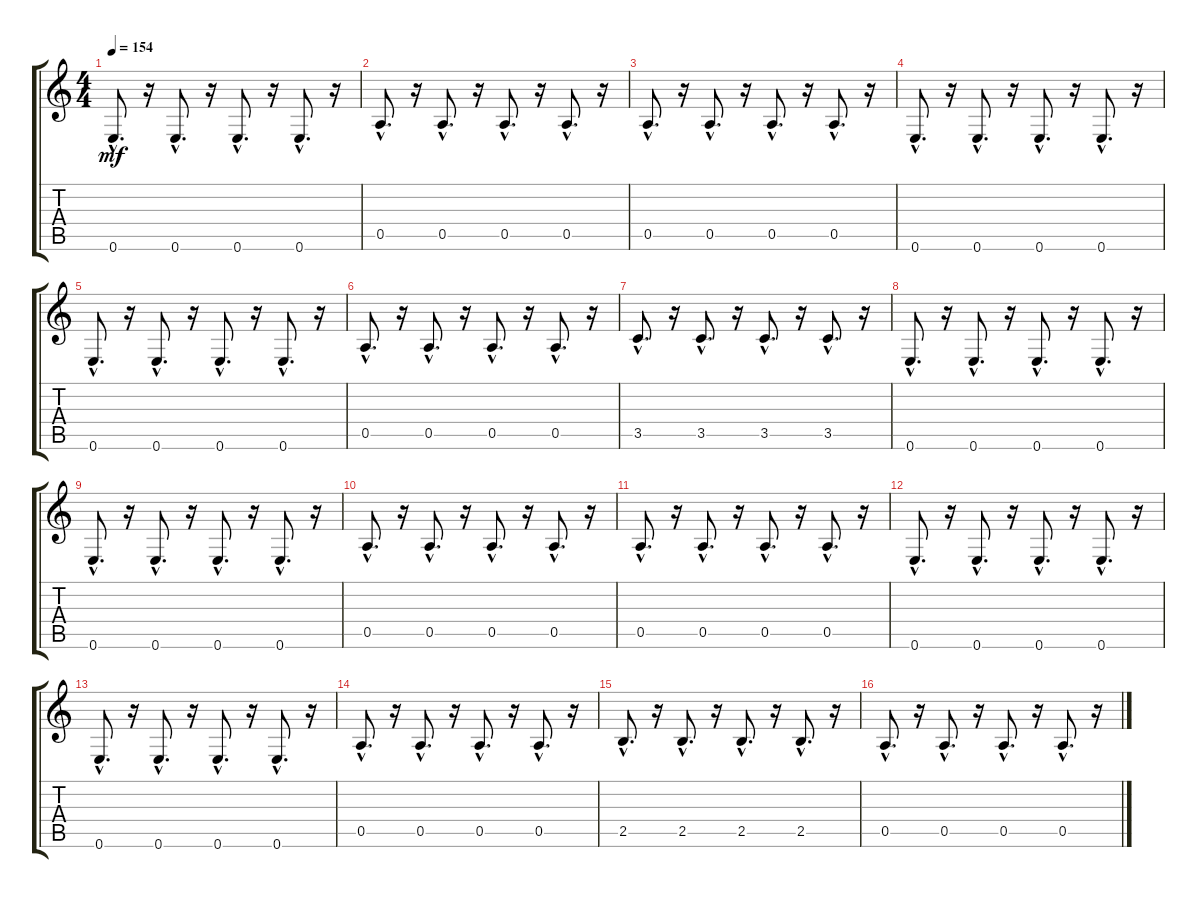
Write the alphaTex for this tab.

\track "" {instrument fretlessbass}
\staff {score tabs}
\tuning (E4 B3 G3 D3 A2 E2) {hide}
\ts (4 4)
\tempo 154
\clef g2
\ks c
0.6{hac}.8{d dy mf} r.16 0.6{hac}.8{d} r.16 0.6{hac}.8{d} r.16 0.6{hac}.8{d} r.16 |
0.5{hac}.8{d} r.16 0.5{hac}.8{d} r.16 0.5{hac}.8{d} r.16 0.5{hac}.8{d} r.16 |
0.5{hac}.8{d} r.16 0.5{hac}.8{d} r.16 0.5{hac}.8{d} r.16 0.5{hac}.8{d} r.16 |
0.6{hac}.8{d} r.16 0.6{hac}.8{d} r.16 0.6{hac}.8{d} r.16 0.6{hac}.8{d} r.16 |
0.6{hac}.8{d} r.16 0.6{hac}.8{d} r.16 0.6{hac}.8{d} r.16 0.6{hac}.8{d} r.16 |
0.5{hac}.8{d} r.16 0.5{hac}.8{d} r.16 0.5{hac}.8{d} r.16 0.5{hac}.8{d} r.16 |
3.5{hac}.8{d} r.16 3.5{hac}.8{d} r.16 3.5{hac}.8{d} r.16 3.5{hac}.8{d} r.16 |
0.6{hac}.8{d} r.16 0.6{hac}.8{d} r.16 0.6{hac}.8{d} r.16 0.6{hac}.8{d} r.16 |
0.6{hac}.8{d} r.16 0.6{hac}.8{d} r.16 0.6{hac}.8{d} r.16 0.6{hac}.8{d} r.16 |
0.5{hac}.8{d} r.16 0.5{hac}.8{d} r.16 0.5{hac}.8{d} r.16 0.5{hac}.8{d} r.16 |
0.5{hac}.8{d} r.16 0.5{hac}.8{d} r.16 0.5{hac}.8{d} r.16 0.5{hac}.8{d} r.16 |
0.6{hac}.8{d} r.16 0.6{hac}.8{d} r.16 0.6{hac}.8{d} r.16 0.6{hac}.8{d} r.16 |
0.6{hac}.8{d} r.16 0.6{hac}.8{d} r.16 0.6{hac}.8{d} r.16 0.6{hac}.8{d} r.16 |
0.5{hac}.8{d} r.16 0.5{hac}.8{d} r.16 0.5{hac}.8{d} r.16 0.5{hac}.8{d} r.16 |
2.5{hac}.8{d} r.16 2.5{hac}.8{d} r.16 2.5{hac}.8{d} r.16 2.5{hac}.8{d} r.16 |
0.5{hac}.8{d} r.16 0.5{hac}.8{d} r.16 0.5{hac}.8{d} r.16 0.5{hac}.8{d} r.16
